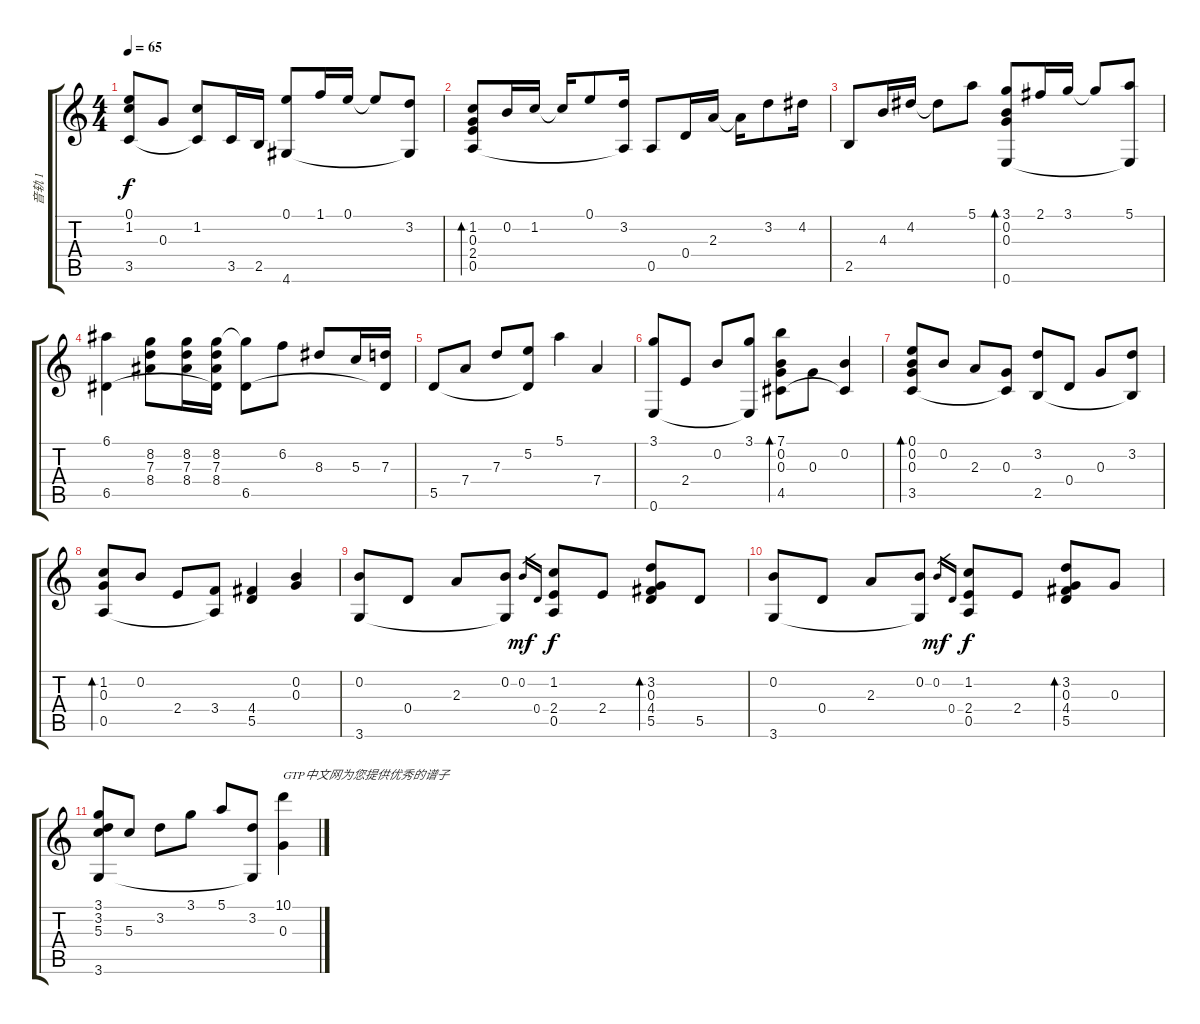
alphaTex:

\track ("音轨 1" "音轨 1") {instrument acousticguitarsteel}
\staff {score tabs}
\tuning (E4 B3 G3 D3 A2 E2) {hide}
\ts (4 4)
\tempo 65
\clef g2
\ks c
(0.1 1.2 3.5).8{dy f} 0.3.8 (1.2 3.5{t}).8 3.5.16 2.5.16 (0.1 4.6).8 1.1.16 0.1.16 0.1{t}.8 (3.2 4.6{t}).8 |
(1.2 0.3 2.4 0.5).8{bd 60} 0.2.16 1.2.16 1.2{t}.16 0.1.8 (3.2 0.5{t}).16 0.5.8 0.4.16 2.3.16 2.3{t}.16 3.2.8 4.2.16 |
2.5.8 4.3.16 4.2.16 4.2{t}.8 5.1.8 (3.1 0.2 0.3 0.6).8{bd 60} 2.1.16 3.1.16 3.1{t}.8 (5.1 0.6{t}).8 |
(6.1 6.5).4 (8.2 7.3 8.4).8 (8.2 7.3 8.4).16 (8.2 7.3 8.4 6.5{t}).16 (8.2{t} 6.5).8 6.2.8 8.3.8 5.3.16 (7.3 6.5{t}).16 |
5.5.8 7.4.8 7.3.8 (5.2 5.5{t}).8 5.1.4 7.4.4 |
(3.1 0.6).8 2.4.8 0.2.8 (3.1 0.6{t}).8 (7.1 0.2 0.3 4.5).8{bd 60} 0.3.8 (0.2 4.5{t}).4 |
(0.1 0.2 0.3 3.5).8{bd 60} 0.2.8 2.3.8 (0.3 3.5{t}).8 (3.2 2.5).8 0.4.8 0.3.8 (3.2 2.5{t}).8 |
(1.2 0.3 0.5).8{bd 60} 0.2.8 2.4.8 (3.4 0.5{t}).8 (4.4 5.5).4 (0.2 0.3).4 |
(0.2 3.6).8 0.4.8 2.3.8 (0.2 3.6{t}).8 0.2.16{gr dy mf} 0.4.16{gr} (1.2 2.4 0.5).8{dy f} 2.4.8 (3.2 0.3 4.4 5.5).8{bd 60} 5.5.8 |
(0.2 3.6).8 0.4.8 2.3.8 (0.2 3.6{t}).8 0.2.16{gr dy mf} 0.4.16{gr} (1.2 2.4 0.5).8{dy f} 2.4.8 (3.2 0.3 4.4 5.5).8{bd 60} 0.3.8 |
(3.1 3.2 5.3 3.6).8 5.3.8 3.2.8 3.1.8 5.1.8 (3.2 3.6{t}).8 (10.1 0.3).4{txt "GTP中文网为您提供优秀的谱子"}
